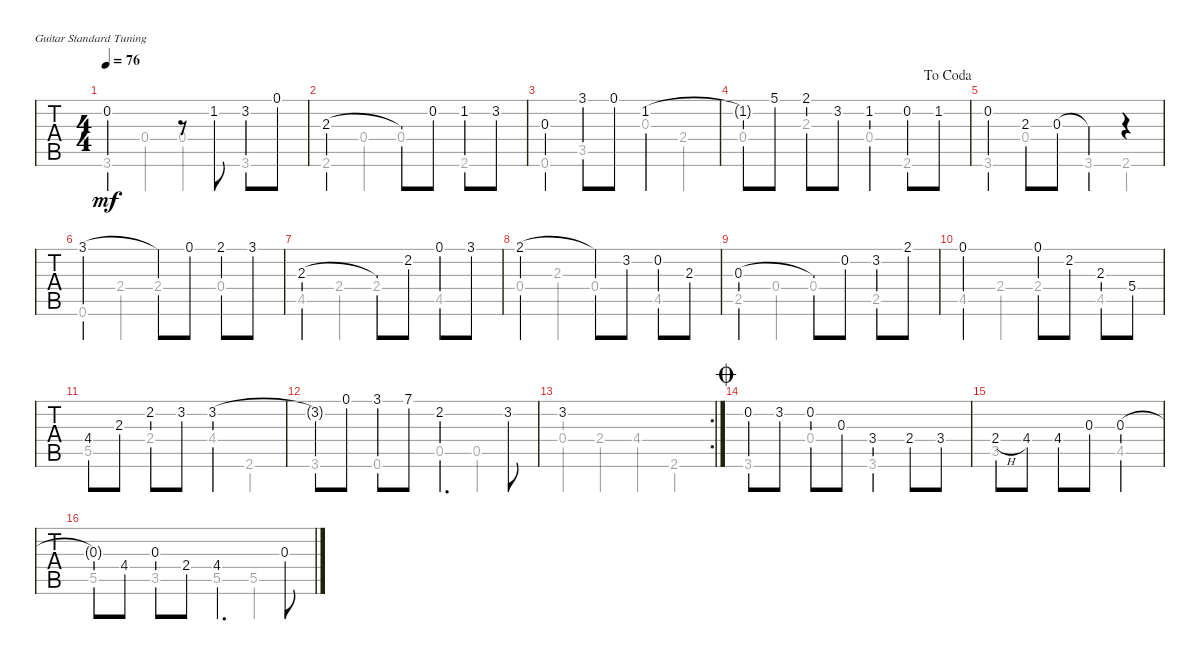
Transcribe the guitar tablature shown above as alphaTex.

\defaultSystemsLayout 4
\bracketExtendMode groupsimilarinstruments
\singleTrackTrackNamePolicy hidden
\multiTrackTrackNamePolicy hidden
\firstSystemTrackNameOrientation horizontal
\otherSystemsTrackNameOrientation horizontal
\track ("Nylon Guitar" "N-Gt") {instrument acousticguitarnylon}
\staff {tabs}
\tuning (E4 B3 G3 D3 A2 E2)
\voice
\ts (4 4)
\tempo 76
\clef g2
\ks g
0.2.2{dy mf instrument acousticguitarnylon} r.8 1.2{lf 2}.8 3.2{lf 5}.8 0.1.8 |
2.3{lf 4}.2 2.3{t}.8 0.2.8 1.2{lf 2}.8 3.2{lf 5}.8 |
0.3.4 3.1{lf 5}.8 0.1.8 1.2{lf 2}.2 |
\jump dacoda
1.2{t}.8 5.1{lf 5}.8 2.1{lf 2}.8 3.2{lf 3}.8 1.2{lf 2}.4 0.2.8 1.2{lf 2}.8 |
0.2.4 2.3{lf 3}.8 0.3.8 0.3{t}.4 r.4 |
3.1{lf 5}.2 3.1{t}.8 0.1.8 2.1{lf 3}.8 3.1{lf 3}.8 |
2.3{lf 2}.2 2.3{t}.8 2.2{lf 2}.8 0.1.8 3.1{lf 3}.8 |
2.1{lf 2}.2 2.1{t}.8 3.2{lf 3}.8 0.2.8 2.3{lf 2}.8 |
0.3.2 0.3{t}.8 0.2.8 3.2{lf 3}.8 2.1{lf 2}.8 |
0.1.2 0.1.8 2.2.8 2.3{lf 2}.8 5.4{lf 5}.8 |
4.4{lf 4}.8 2.3{lf 2}.8 2.2{lf 2}.8 3.2{lf 3}.8 3.2{lf 3}.2 |
3.2{t}.8 0.1.8 3.1{lf 2}.8 7.1{lf 5}.8 2.2{lf 2}.4{d} 3.2{lf 3}.8 |
\rc 2
3.2{lf 3}.1 |
\jump coda
0.2.8 3.2{lf 5}.8 0.2.8 0.3.8 3.4{lf 5}.4 2.4{lf 3}.8 3.4{lf 5}.8 |
2.4{h lf 2}.8 4.4{lf 5}.8 4.4{lf 5}.8 0.3.8 0.3.2 |
0.3{t}.8 4.4{lf 4}.8 0.3.8 2.4{lf 2}.8 4.4{lf 4}.4{d} 0.3.8
\voice
\clef g2
\ottava regular
\simile none
\ks g
3.6{lf 4}.4{dy mf} 0.4.4 0.4.4 3.6{lf 4}.4 |
2.6{lf 3}.4 0.4.4 0.4.4 2.6{lf 3}.4 |
0.6.4 3.5{lf 4}.4 0.3.4 2.4{lf 3}.4 |
0.4.4 2.3{lf 2}.4 0.4.4 2.6{lf 3}.4 |
3.6{lf 4}.4 0.4.4 3.6{lf 4}.4 2.6{lf 3}.4 |
0.6.4 2.4{lf 2}.4 2.4{lf 2}.4 0.4.4 |
4.5{lf 4}.4 2.4{lf 2}.4 2.4{lf 2}.4 4.5{lf 4}.4 |
0.4.4 2.3{lf 2}.4 0.4.4 4.5{lf 4}.4 |
2.5{lf 3}.4 0.4.4 0.4.4 2.5{lf 2}.4 |
4.5{lf 4}.4 2.4{lf 2}.4 2.4{lf 2}.4 4.5{lf 4}.4 |
5.5{lf 5}.4 2.4{lf 2}.4 4.4{lf 4}.4 2.6{lf 2}.4 |
3.6{lf 2}.4 0.6.4 0.5.4 0.5.4 |
0.4.4 2.4{lf 2}.4 4.4{lf 5}.4 2.6{lf 2}.4 |
3.6{lf 4}.4 0.4.4 3.6{lf 4}.2 |
3.5{lf 3}.2 4.5{lf 4}.2 |
5.5{lf 5}.4 3.5{lf 3}.4 5.5{lf 5}.4 5.5{lf 5}.4
